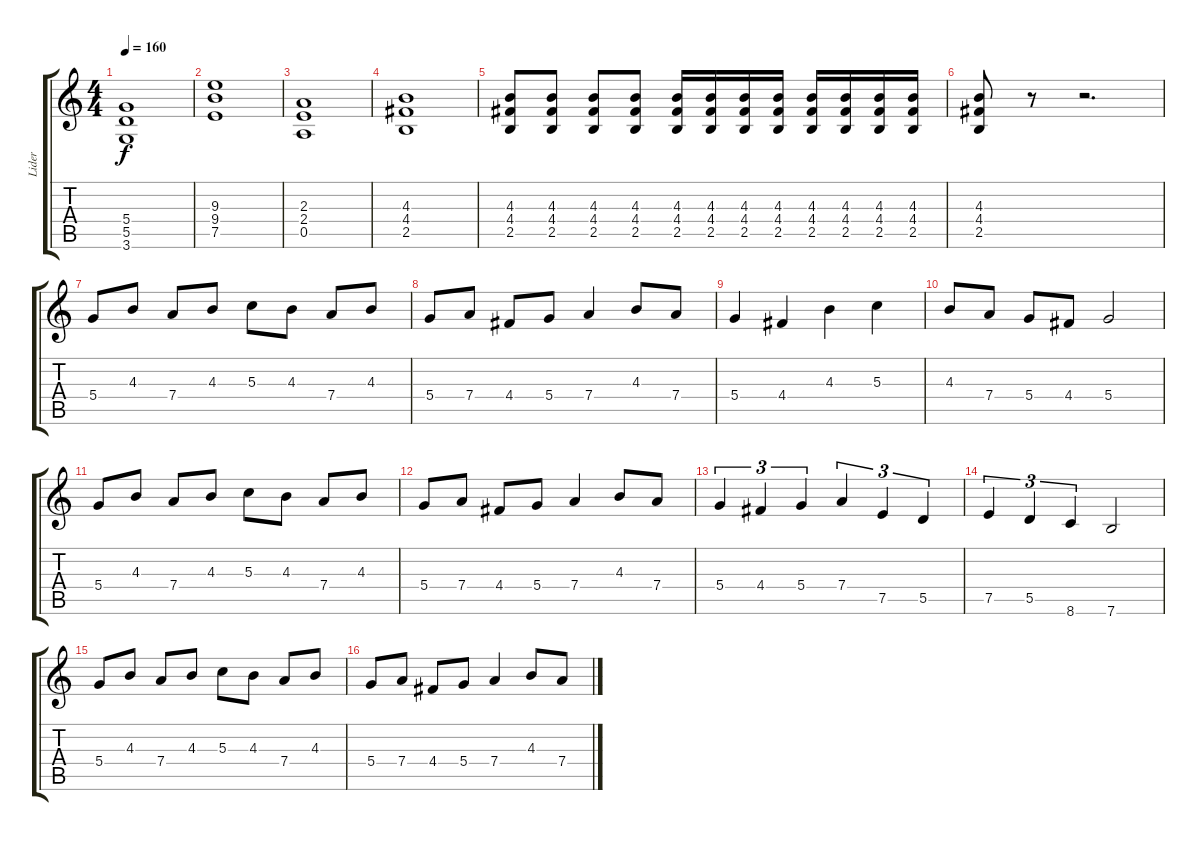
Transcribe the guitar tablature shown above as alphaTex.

\track ("Lider" "Lider") {instrument electricguitarjazz}
\staff {score tabs}
\tuning (E4 B3 G3 D3 A2 E2) {hide}
\ts (4 4)
\tempo 160
\clef g2
\ks c
(5.4 5.5 3.6).1{dy f} |
(9.3 9.4 7.5).1 |
(2.3 2.4 0.5).1 |
(4.3 4.4 2.5).1 |
(4.3 4.4 2.5).8 (4.3 4.4 2.5).8 (4.3 4.4 2.5).8 (4.3 4.4 2.5).8 (4.3 4.4 2.5).16 (4.3 4.4 2.5).16 (4.3 4.4 2.5).16 (4.3 4.4 2.5).16 (4.3 4.4 2.5).16 (4.3 4.4 2.5).16 (4.3 4.4 2.5).16 (4.3 4.4 2.5).16 |
(4.3 4.4 2.5).8 r.8 r.2{d} |
5.4.8{instrument electricguitarjazz} 4.3.8 7.4.8 4.3.8 5.3.8 4.3.8 7.4.8 4.3.8 |
5.4.8 7.4.8 4.4.8 5.4.8 7.4.4 4.3.8 7.4.8 |
5.4.4 4.4.4 4.3.4 5.3.4 |
4.3.8 7.4.8 5.4.8 4.4.8 5.4.2 |
5.4.8 4.3.8 7.4.8 4.3.8 5.3.8 4.3.8 7.4.8 4.3.8 |
5.4.8 7.4.8 4.4.8 5.4.8 7.4.4 4.3.8 7.4.8 |
5.4.4{tu (3 2)} 4.4.4{tu (3 2)} 5.4.4{tu (3 2)} 7.4.4{tu (3 2)} 7.5.4{tu (3 2)} 5.5.4{tu (3 2)} |
7.5.4{tu (3 2)} 5.5.4{tu (3 2)} 8.6.4{tu (3 2)} 7.6.2 |
5.4.8 4.3.8 7.4.8 4.3.8 5.3.8 4.3.8 7.4.8 4.3.8 |
5.4.8 7.4.8 4.4.8 5.4.8 7.4.4 4.3.8 7.4.8
